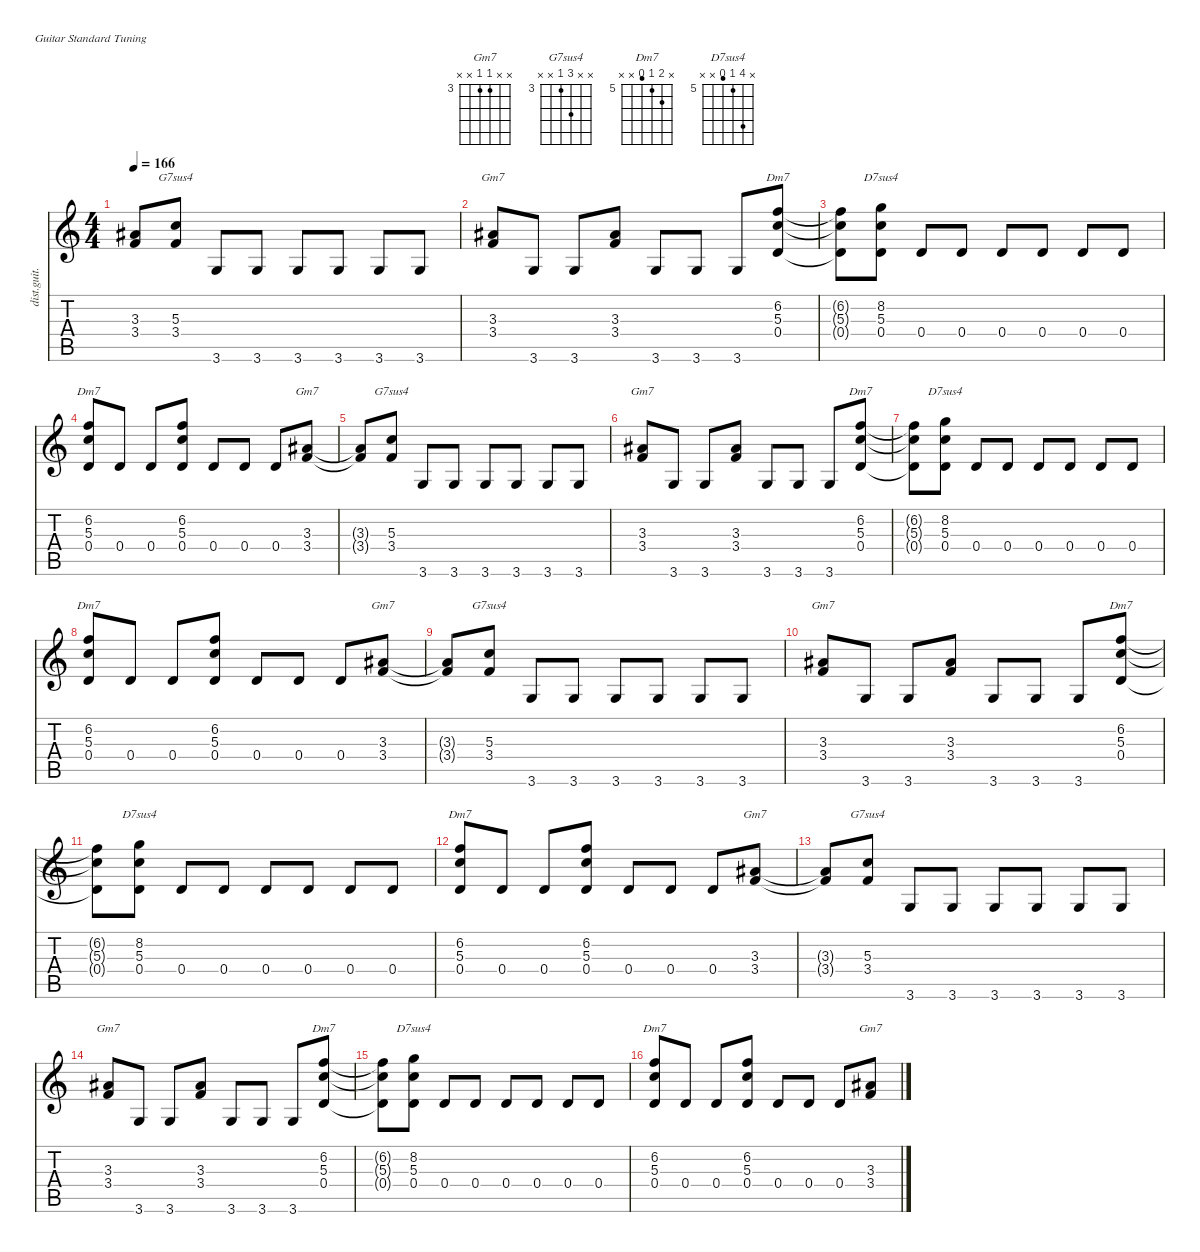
\defaultSystemsLayout 4
\hideDynamics
\bracketExtendMode nobrackets
\otherSystemsTrackNameOrientation horizontal
\track ("Accompagnement" "dist.guit.") {instrument distortionguitar}
\staff {score tabs}
\tuning (E4 B3 G3 D3 A2 E2)
\chord ("Gm7" x x 3 3 x x) {firstfret 3}
\chord ("G7sus4" x x 5 3 x x) {firstfret 3}
\chord ("Dm7" x 6 5 4 x x) {firstfret 5}
\chord ("D7sus4" x 8 5 4 x x) {firstfret 5}
\ts (4 4)
\tempo 166
\clef g2
\ks c
(3.3{t acc #} 3.4{t}).8{dy f beam Up} (5.3 3.4).8{ch "G7sus4" beam Up} 3.6.8{beam Up} 3.6.8{beam Up} 3.6.8{beam Up} 3.6.8{beam Up} 3.6.8{beam Up} 3.6.8{beam Up} |
(3.3{acc #} 3.4).8{ch "Gm7" beam Up} 3.6.8{beam Up} 3.6.8{beam Up} (3.3{acc #} 3.4).8{beam Up} 3.6.8{beam Up} 3.6.8{beam Up} 3.6.8{beam Up} (6.2 5.3 0.4).8{ch "Dm7" beam Up} |
(6.2{t} 5.3{t} 0.4{t}).8{beam Down} (8.2 5.3 0.4).8{ch "D7sus4" beam Down} 0.4.8{beam Up} 0.4.8{beam Up} 0.4.8{beam Up} 0.4.8{beam Up} 0.4.8{beam Up} 0.4.8{beam Up} |
(6.2 5.3 0.4).8{ch "Dm7" beam Up} 0.4.8{beam Up} 0.4.8{beam Up} (6.2 5.3 0.4).8{beam Up} 0.4.8{beam Up} 0.4.8{beam Up} 0.4.8{beam Up} (3.3{acc #} 3.4).8{ch "Gm7" beam Up} |
(3.3{t acc #} 3.4{t}).8{beam Up} (5.3 3.4).8{ch "G7sus4" beam Up} 3.6.8{beam Up} 3.6.8{beam Up} 3.6.8{beam Up} 3.6.8{beam Up} 3.6.8{beam Up} 3.6.8{beam Up} |
(3.3{acc #} 3.4).8{ch "Gm7" beam Up} 3.6.8{beam Up} 3.6.8{beam Up} (3.3{acc #} 3.4).8{beam Up} 3.6.8{beam Up} 3.6.8{beam Up} 3.6.8{beam Up} (6.2 5.3 0.4).8{ch "Dm7" beam Up} |
(6.2{t} 5.3{t} 0.4{t}).8{beam Down} (8.2 5.3 0.4).8{ch "D7sus4" beam Down} 0.4.8{beam Up} 0.4.8{beam Up} 0.4.8{beam Up} 0.4.8{beam Up} 0.4.8{beam Up} 0.4.8{beam Up} |
(6.2 5.3 0.4).8{ch "Dm7" beam Up} 0.4.8{beam Up} 0.4.8{beam Up} (6.2 5.3 0.4).8{beam Up} 0.4.8{beam Up} 0.4.8{beam Up} 0.4.8{beam Up} (3.3{acc #} 3.4).8{ch "Gm7" beam Up} |
(3.3{t acc #} 3.4{t}).8{beam Up} (5.3 3.4).8{ch "G7sus4" beam Up} 3.6.8{beam Up} 3.6.8{beam Up} 3.6.8{beam Up} 3.6.8{beam Up} 3.6.8{beam Up} 3.6.8{beam Up} |
(3.3{acc #} 3.4).8{ch "Gm7" beam Up} 3.6.8{beam Up} 3.6.8{beam Up} (3.3{acc #} 3.4).8{beam Up} 3.6.8{beam Up} 3.6.8{beam Up} 3.6.8{beam Up} (6.2 5.3 0.4).8{ch "Dm7" beam Up} |
(6.2{t} 5.3{t} 0.4{t}).8{beam Down} (8.2 5.3 0.4).8{ch "D7sus4" beam Down} 0.4.8{beam Up} 0.4.8{beam Up} 0.4.8{beam Up} 0.4.8{beam Up} 0.4.8{beam Up} 0.4.8{beam Up} |
(6.2 5.3 0.4).8{ch "Dm7" beam Up} 0.4.8{beam Up} 0.4.8{beam Up} (6.2 5.3 0.4).8{beam Up} 0.4.8{beam Up} 0.4.8{beam Up} 0.4.8{beam Up} (3.3{acc #} 3.4).8{ch "Gm7" beam Up} |
(3.3{t acc #} 3.4{t}).8{beam Up} (5.3 3.4).8{ch "G7sus4" beam Up} 3.6.8{beam Up} 3.6.8{beam Up} 3.6.8{beam Up} 3.6.8{beam Up} 3.6.8{beam Up} 3.6.8{beam Up} |
(3.3{acc #} 3.4).8{ch "Gm7" beam Up} 3.6.8{beam Up} 3.6.8{beam Up} (3.3{acc #} 3.4).8{beam Up} 3.6.8{beam Up} 3.6.8{beam Up} 3.6.8{beam Up} (6.2 5.3 0.4).8{ch "Dm7" beam Up} |
(6.2{t} 5.3{t} 0.4{t}).8{beam Down} (8.2 5.3 0.4).8{ch "D7sus4" beam Down} 0.4.8{beam Up} 0.4.8{beam Up} 0.4.8{beam Up} 0.4.8{beam Up} 0.4.8{beam Up} 0.4.8{beam Up} |
(6.2 5.3 0.4).8{ch "Dm7" beam Up} 0.4.8{beam Up} 0.4.8{beam Up} (6.2 5.3 0.4).8{beam Up} 0.4.8{beam Up} 0.4.8{beam Up} 0.4.8{beam Up} (3.3{acc #} 3.4).8{ch "Gm7" beam Up}
